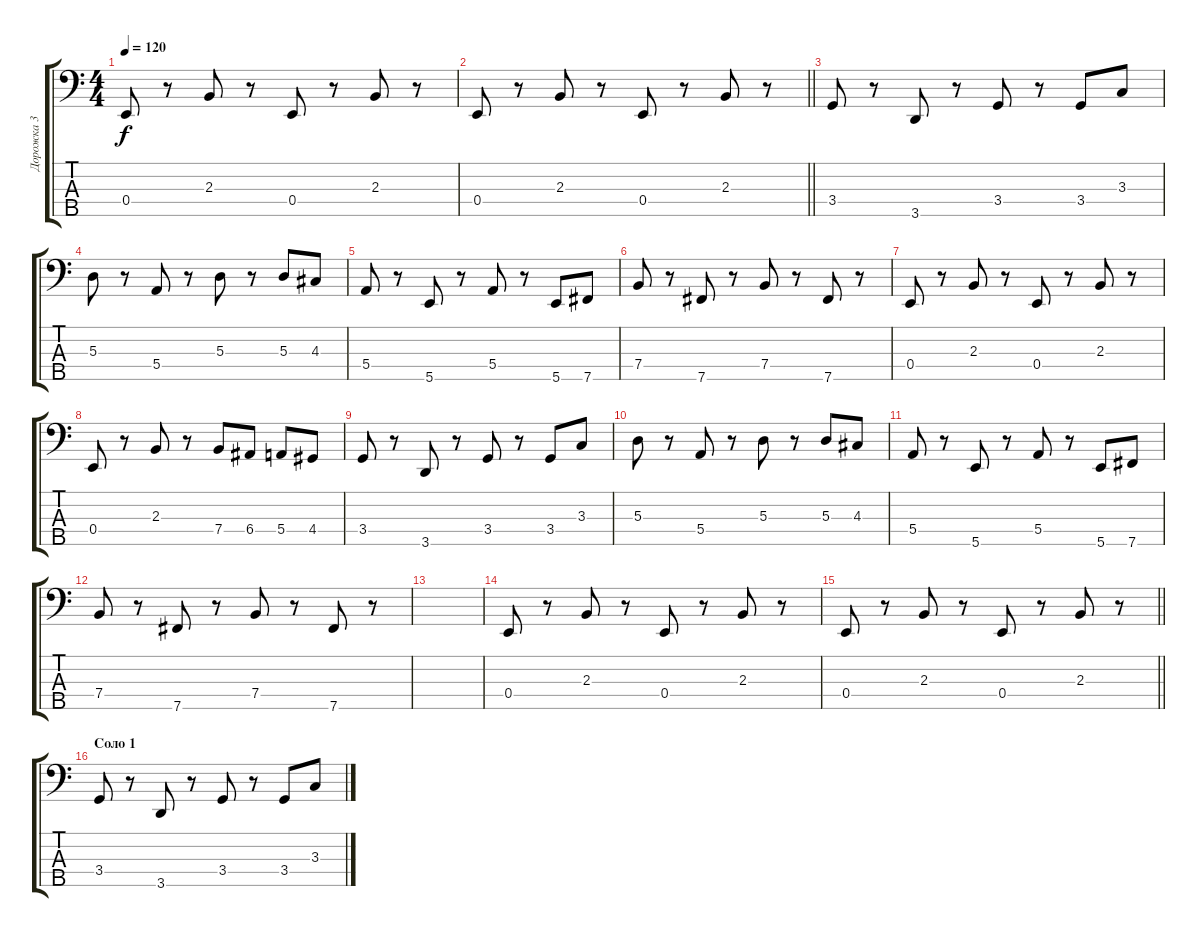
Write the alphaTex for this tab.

\track ("Дорожка 3" "Дорожка 3") {instrument electricbassfinger}
\staff {score tabs}
\tuning (G2 D2 A1 E1 B0) {hide}
\ts (4 4)
\tempo 120
\clef f4
\ks c
0.4.8{dy f} r.8 2.3.8 r.8 0.4.8 r.8 2.3.8 r.8 |
\barLineRight lightlight
0.4.8 r.8 2.3.8 r.8 0.4.8 r.8 2.3.8 r.8 |
3.4.8 r.8 3.5.8 r.8 3.4.8 r.8 3.4.8 3.3.8 |
5.3.8 r.8 5.4.8 r.8 5.3.8 r.8 5.3.8 4.3.8 |
5.4.8 r.8 5.5.8 r.8 5.4.8 r.8 5.5.8 7.5.8 |
7.4.8 r.8 7.5.8 r.8 7.4.8 r.8 7.5.8 r.8 |
0.4.8 r.8 2.3.8 r.8 0.4.8 r.8 2.3.8 r.8 |
0.4.8 r.8 2.3.8 r.8 7.4.8 6.4.8 5.4.8 4.4.8 |
3.4.8 r.8 3.5.8 r.8 3.4.8 r.8 3.4.8 3.3.8 |
5.3.8 r.8 5.4.8 r.8 5.3.8 r.8 5.3.8 4.3.8 |
5.4.8 r.8 5.5.8 r.8 5.4.8 r.8 5.5.8 7.5.8 |
7.4.8 r.8 7.5.8 r.8 7.4.8 r.8 7.5.8 r.8 |
|
0.4.8 r.8 2.3.8 r.8 0.4.8 r.8 2.3.8 r.8 |
\barLineRight lightlight
0.4.8 r.8 2.3.8 r.8 0.4.8 r.8 2.3.8 r.8 |
\section ("" "Соло 1")
3.4.8 r.8 3.5.8 r.8 3.4.8 r.8 3.4.8 3.3.8
